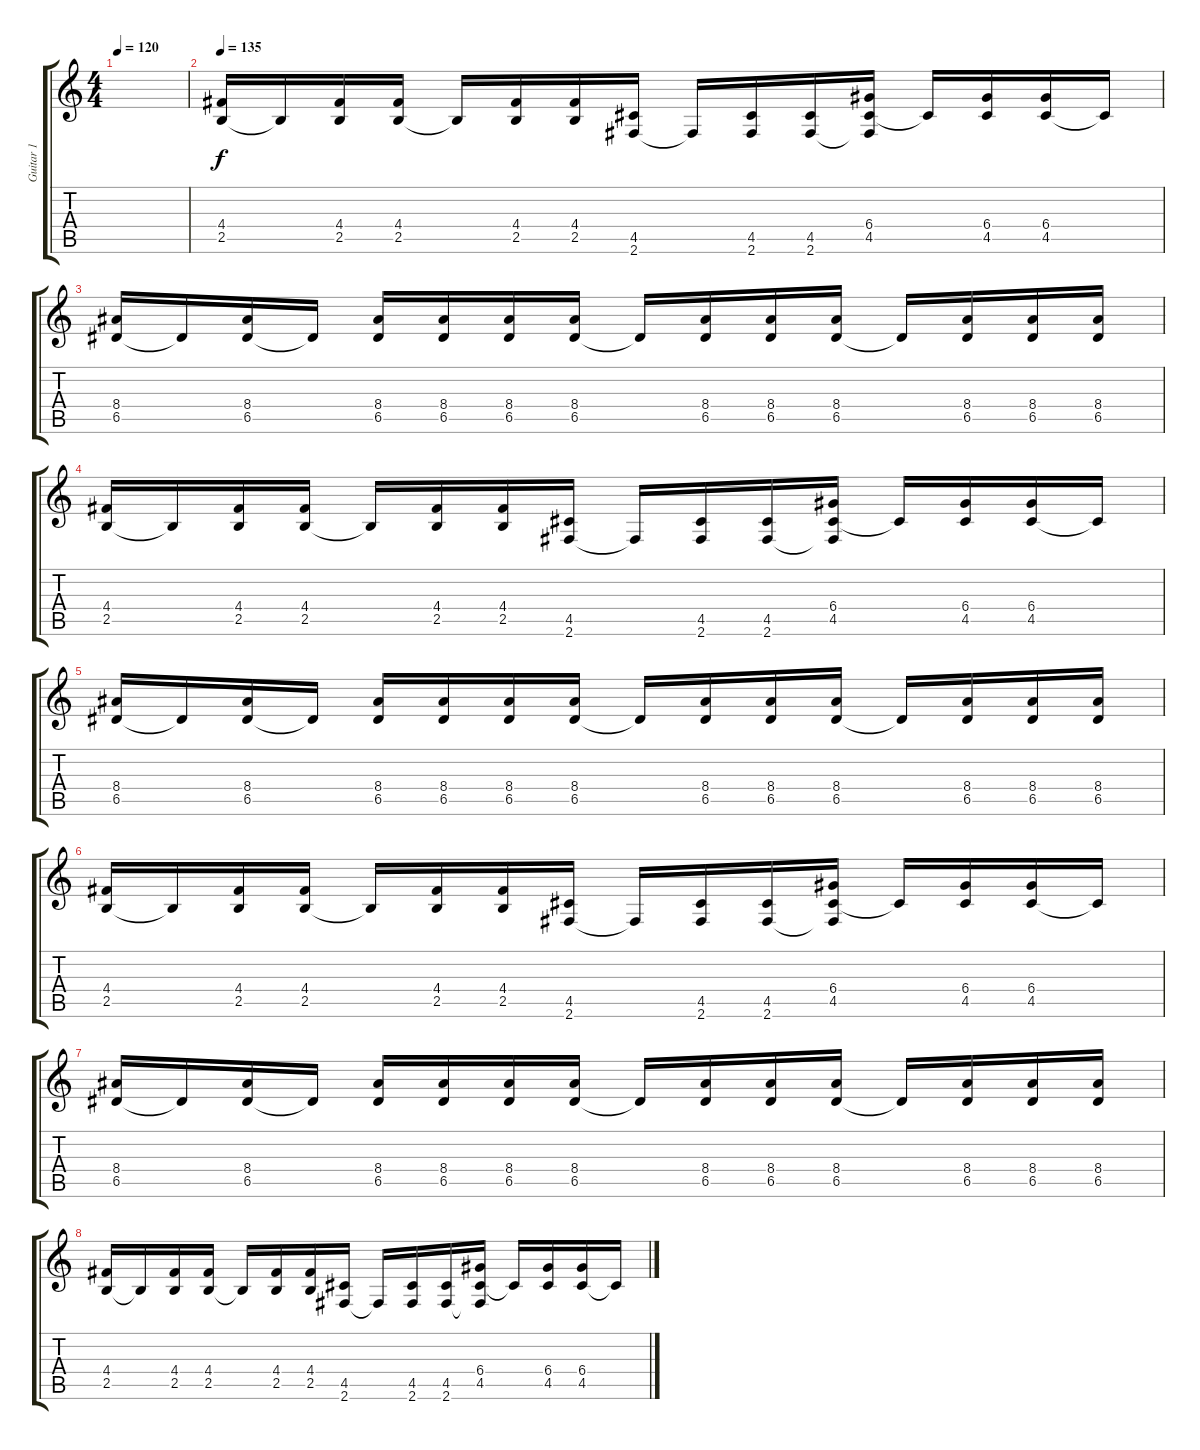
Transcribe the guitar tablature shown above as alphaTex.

\track ("Guitar 1" "Guitar 1") {instrument distortionguitar}
\staff {score tabs}
\tuning (E4 B3 G3 D3 A2 E2) {hide}
\ts (4 4)
\tempo 120
\clef g2
\ks c
|
\tempo 135
(4.4 2.5).16 2.5{t}.16 (4.4 2.5).16 (4.4 2.5).16 2.5{t}.16 (4.4 2.5).16 (4.4 2.5).16 (4.5 2.6).16 2.6{t}.16 (4.5 2.6).16 (4.5 2.6).16 (6.4 4.5 2.6{t}).16 4.5{t}.16 (6.4 4.5).16 (6.4 4.5).16 4.5{t}.16 |
(8.4 6.5).16 6.5{t}.16 (8.4 6.5).16 6.5{t}.16 (8.4 6.5).16 (8.4 6.5).16 (8.4 6.5).16 (8.4 6.5).16 6.5{t}.16 (8.4 6.5).16 (8.4 6.5).16 (8.4 6.5).16 6.5{t}.16 (8.4 6.5).16 (8.4 6.5).16 (8.4 6.5).16 |
(4.4 2.5).16 2.5{t}.16 (4.4 2.5).16 (4.4 2.5).16 2.5{t}.16 (4.4 2.5).16 (4.4 2.5).16 (4.5 2.6).16 2.6{t}.16 (4.5 2.6).16 (4.5 2.6).16 (6.4 4.5 2.6{t}).16 4.5{t}.16 (6.4 4.5).16 (6.4 4.5).16 4.5{t}.16 |
(8.4 6.5).16 6.5{t}.16 (8.4 6.5).16 6.5{t}.16 (8.4 6.5).16 (8.4 6.5).16 (8.4 6.5).16 (8.4 6.5).16 6.5{t}.16 (8.4 6.5).16 (8.4 6.5).16 (8.4 6.5).16 6.5{t}.16 (8.4 6.5).16 (8.4 6.5).16 (8.4 6.5).16 |
(4.4 2.5).16 2.5{t}.16 (4.4 2.5).16 (4.4 2.5).16 2.5{t}.16 (4.4 2.5).16 (4.4 2.5).16 (4.5 2.6).16 2.6{t}.16 (4.5 2.6).16 (4.5 2.6).16 (6.4 4.5 2.6{t}).16 4.5{t}.16 (6.4 4.5).16 (6.4 4.5).16 4.5{t}.16 |
(8.4 6.5).16 6.5{t}.16 (8.4 6.5).16 6.5{t}.16 (8.4 6.5).16 (8.4 6.5).16 (8.4 6.5).16 (8.4 6.5).16 6.5{t}.16 (8.4 6.5).16 (8.4 6.5).16 (8.4 6.5).16 6.5{t}.16 (8.4 6.5).16 (8.4 6.5).16 (8.4 6.5).16 |
(4.4 2.5).16 2.5{t}.16 (4.4 2.5).16 (4.4 2.5).16 2.5{t}.16 (4.4 2.5).16 (4.4 2.5).16 (4.5 2.6).16 2.6{t}.16 (4.5 2.6).16 (4.5 2.6).16 (6.4 4.5 2.6{t}).16 4.5{t}.16 (6.4 4.5).16 (6.4 4.5).16 4.5{t}.16
